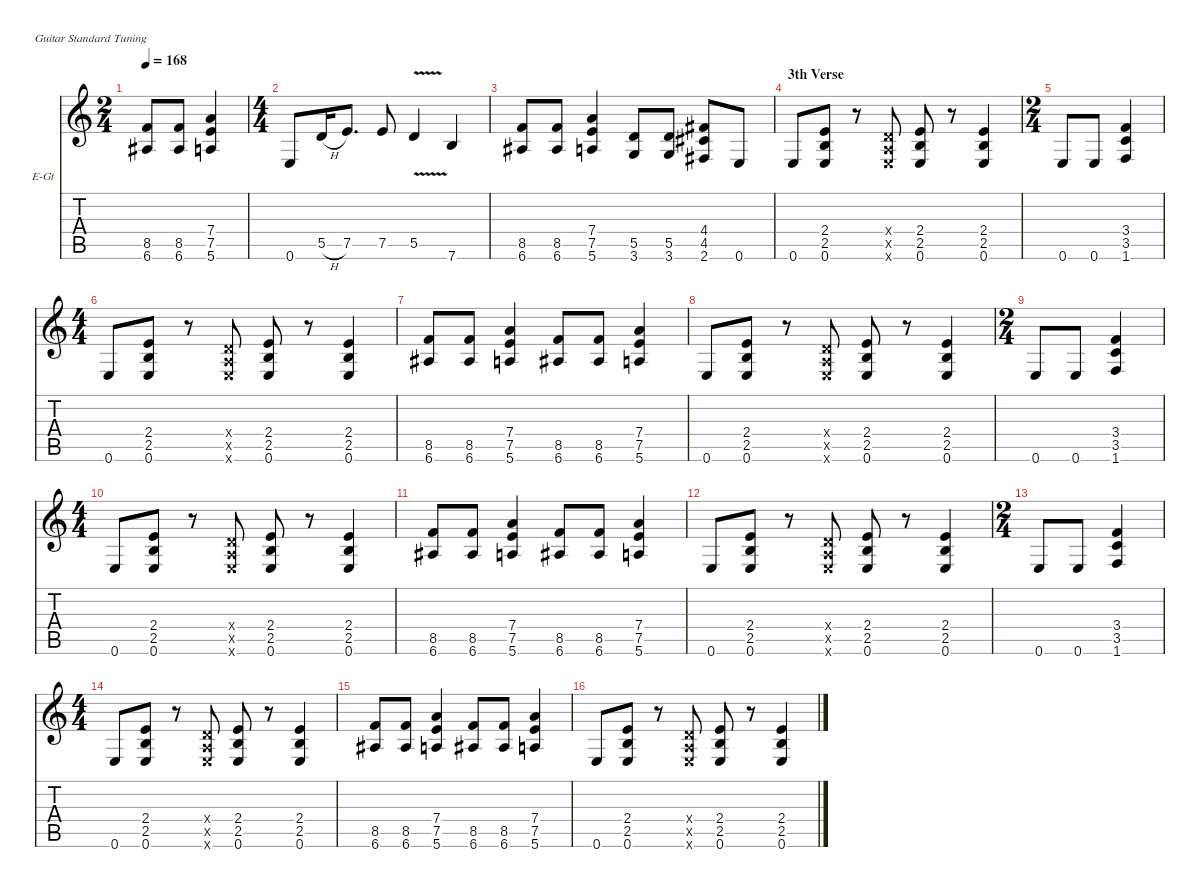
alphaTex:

\hideDynamics
\bracketExtendMode nobrackets
\firstSystemTrackNameOrientation horizontal
\otherSystemsTrackNameOrientation horizontal
\track ("Guitar III" "E-Gt") {instrument distortionguitar}
\staff {score tabs}
\tuning (E4 B3 G3 D3 A2 E2)
\ts (2 4)
\tempo 168
\clef g2
\ks c
(8.5 6.6{acc #}).8{dy f beam Up} (8.5 6.6{acc #}).8{beam Up} (7.4 7.5 5.6).4{beam Up} |
\ts (4 4)
0.6.8{beam Up} 5.5{h}.16{beam Up} 7.5.8{d beam Up} 7.5.8{beam Up} 5.5{v}.4{beam Up} 7.6.4{beam Up} |
(8.5 6.6{acc #}).8{beam Up} (8.5 6.6{acc #}).8{beam Up} (7.4 7.5 5.6).4{beam Up} (5.5 3.6).8{beam Up} (5.5 3.6).8{beam Up} (4.4{acc #} 4.5{acc #} 2.6{acc #}).8{beam Up} 0.6.8{beam Up} |
\section ("" "3th Verse")
0.6.8{beam Up} (2.4 2.5 0.6).8{beam Up} r.8{beam Up} (0.4{x} 0.5{x} 0.6{x}).8{beam Up} (2.4 2.5 0.6).8{beam Up} r.8{beam Up} (2.4 2.5 0.6).4{beam Up} |
\ts (2 4)
0.6.8{beam Up} 0.6.8{beam Up} (3.4 3.5 1.6).4{beam Up} |
\ts (4 4)
0.6.8{beam Up} (2.4 2.5 0.6).8{beam Up} r.8{beam Up} (0.4{x} 0.5{x} 0.6{x}).8{beam Up} (2.4 2.5 0.6).8{beam Up} r.8{beam Up} (2.4 2.5 0.6).4{beam Up} |
(8.5 6.6{acc #}).8{beam Up} (8.5 6.6{acc #}).8{beam Up} (7.4 7.5 5.6).4{beam Up} (8.5 6.6{acc #}).8{beam Up} (8.5 6.6{acc #}).8{beam Up} (7.4 7.5 5.6).4{beam Up} |
0.6.8{beam Up} (2.4 2.5 0.6).8{beam Up} r.8{beam Up} (0.4{x} 0.5{x} 0.6{x}).8{beam Up} (2.4 2.5 0.6).8{beam Up} r.8{beam Up} (2.4 2.5 0.6).4{beam Up} |
\ts (2 4)
0.6.8{beam Up} 0.6.8{beam Up} (3.4 3.5 1.6).4{beam Up} |
\ts (4 4)
0.6.8{beam Up} (2.4 2.5 0.6).8{beam Up} r.8{beam Up} (0.4{x} 0.5{x} 0.6{x}).8{beam Up} (2.4 2.5 0.6).8{beam Up} r.8{beam Up} (2.4 2.5 0.6).4{beam Up} |
(8.5 6.6{acc #}).8{beam Up} (8.5 6.6{acc #}).8{beam Up} (7.4 7.5 5.6).4{beam Up} (8.5 6.6{acc #}).8{beam Up} (8.5 6.6{acc #}).8{beam Up} (7.4 7.5 5.6).4{beam Up} |
0.6.8{beam Up} (2.4 2.5 0.6).8{beam Up} r.8{beam Up} (0.4{x} 0.5{x} 0.6{x}).8{beam Up} (2.4 2.5 0.6).8{beam Up} r.8{beam Up} (2.4 2.5 0.6).4{beam Up} |
\ts (2 4)
0.6.8{beam Up} 0.6.8{beam Up} (3.4 3.5 1.6).4{beam Up} |
\ts (4 4)
0.6.8{beam Up} (2.4 2.5 0.6).8{beam Up} r.8{beam Up} (0.4{x} 0.5{x} 0.6{x}).8{beam Up} (2.4 2.5 0.6).8{beam Up} r.8{beam Up} (2.4 2.5 0.6).4{beam Up} |
(8.5 6.6{acc #}).8{beam Up} (8.5 6.6{acc #}).8{beam Up} (7.4 7.5 5.6).4{beam Up} (8.5 6.6{acc #}).8{beam Up} (8.5 6.6{acc #}).8{beam Up} (7.4 7.5 5.6).4{beam Up} |
0.6.8{beam Up} (2.4 2.5 0.6).8{beam Up} r.8{beam Up} (0.4{x} 0.5{x} 0.6{x}).8{beam Up} (2.4 2.5 0.6).8{beam Up} r.8{beam Up} (2.4 2.5 0.6).4{beam Up}
